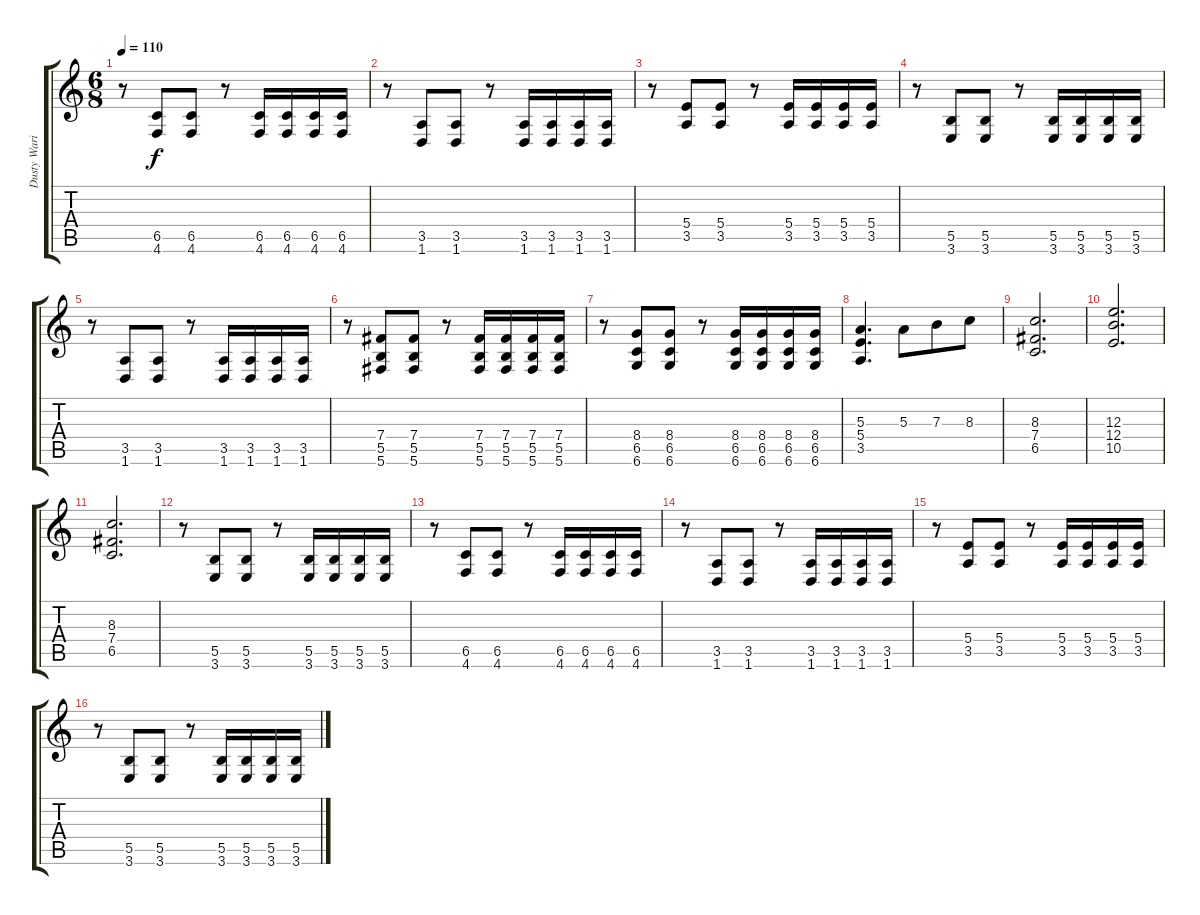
\track ("Dusty Waring" "Dusty Wari") {instrument distortionguitar}
\staff {score tabs}
\tuning (Db4 Ab3 E3 B2 Gb2 Db2) {hide}
\ts (6 8)
\tempo 110
\clef g2
\ks c
r.8{dy f} (6.5 4.6).8 (6.5 4.6).8 r.8 (6.5 4.6).16 (6.5 4.6).16 (6.5 4.6).16 (6.5 4.6).16 |
r.8 (3.5 1.6).8 (3.5 1.6).8 r.8 (3.5 1.6).16 (3.5 1.6).16 (3.5 1.6).16 (3.5 1.6).16 |
r.8 (5.4 3.5).8 (5.4 3.5).8 r.8 (5.4 3.5).16 (5.4 3.5).16 (5.4 3.5).16 (5.4 3.5).16 |
r.8 (5.5 3.6).8 (5.5 3.6).8 r.8 (5.5 3.6).16 (5.5 3.6).16 (5.5 3.6).16 (5.5 3.6).16 |
r.8 (3.5 1.6).8 (3.5 1.6).8 r.8 (3.5 1.6).16 (3.5 1.6).16 (3.5 1.6).16 (3.5 1.6).16 |
r.8 (7.4 5.5 5.6).8 (7.4 5.5 5.6).8 r.8 (7.4 5.5 5.6).16 (7.4 5.5 5.6).16 (7.4 5.5 5.6).16 (7.4 5.5 5.6).16 |
r.8 (8.4 6.5 6.6).8 (8.4 6.5 6.6).8 r.8 (8.4 6.5 6.6).16 (8.4 6.5 6.6).16 (8.4 6.5 6.6).16 (8.4 6.5 6.6).16 |
(5.3 5.4 3.5).4{d} 5.3.8 7.3.8 8.3.8 |
(8.3 7.4 6.5).2{d} |
(12.3 12.4 10.5).2{d} |
(8.3 7.4 6.5).2{d} |
r.8 (5.5 3.6).8 (5.5 3.6).8 r.8 (5.5 3.6).16 (5.5 3.6).16 (5.5 3.6).16 (5.5 3.6).16 |
r.8 (6.5 4.6).8 (6.5 4.6).8 r.8 (6.5 4.6).16 (6.5 4.6).16 (6.5 4.6).16 (6.5 4.6).16 |
r.8 (3.5 1.6).8 (3.5 1.6).8 r.8 (3.5 1.6).16 (3.5 1.6).16 (3.5 1.6).16 (3.5 1.6).16 |
r.8 (5.4 3.5).8 (5.4 3.5).8 r.8 (5.4 3.5).16 (5.4 3.5).16 (5.4 3.5).16 (5.4 3.5).16 |
r.8 (5.5 3.6).8 (5.5 3.6).8 r.8 (5.5 3.6).16 (5.5 3.6).16 (5.5 3.6).16 (5.5 3.6).16
